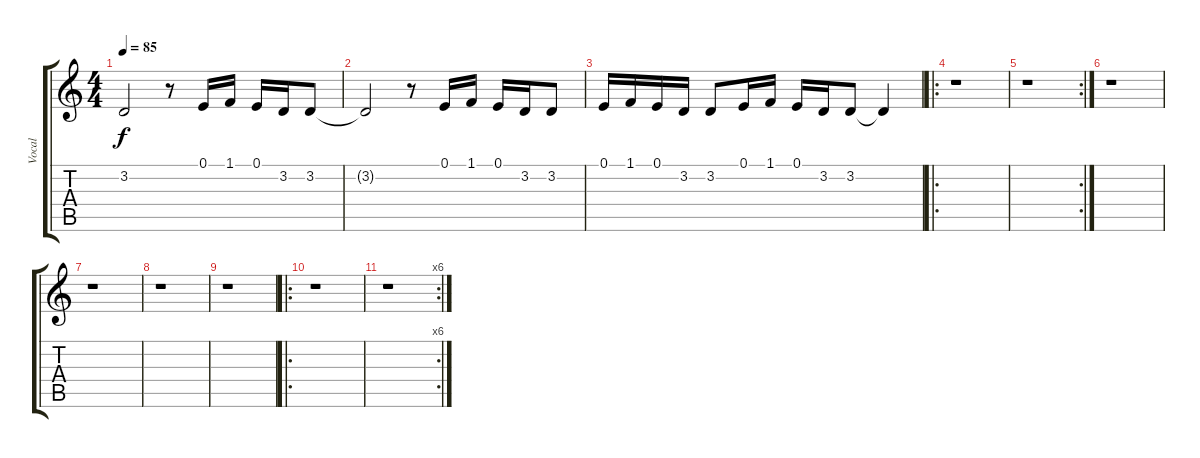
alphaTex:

\track ("Vocal" "Vocal") {instrument drawbarorgan}
\staff {score tabs}
\tuning (E4 B3 G3 D3 A2 E2) {hide}
\ts (4 4)
\tempo 85
\clef g2
\ks c
3.2{t}.2{dy f} r.8 0.1.16 1.1.16 0.1.16 3.2.16 3.2.8 |
3.2{t}.2 r.8 0.1.16 1.1.16 0.1.16 3.2.16 3.2.8 |
0.1.16 1.1.16 0.1.16 3.2.16 3.2.8 0.1.16 1.1.16 0.1.16 3.2.16 3.2.8 3.2{t}.4 |
\ro
r.1 |
\rc 2
r.1 |
r.1 |
r.1 |
r.1 |
r.1 |
\ro
r.1 |
\rc 6
r.1
